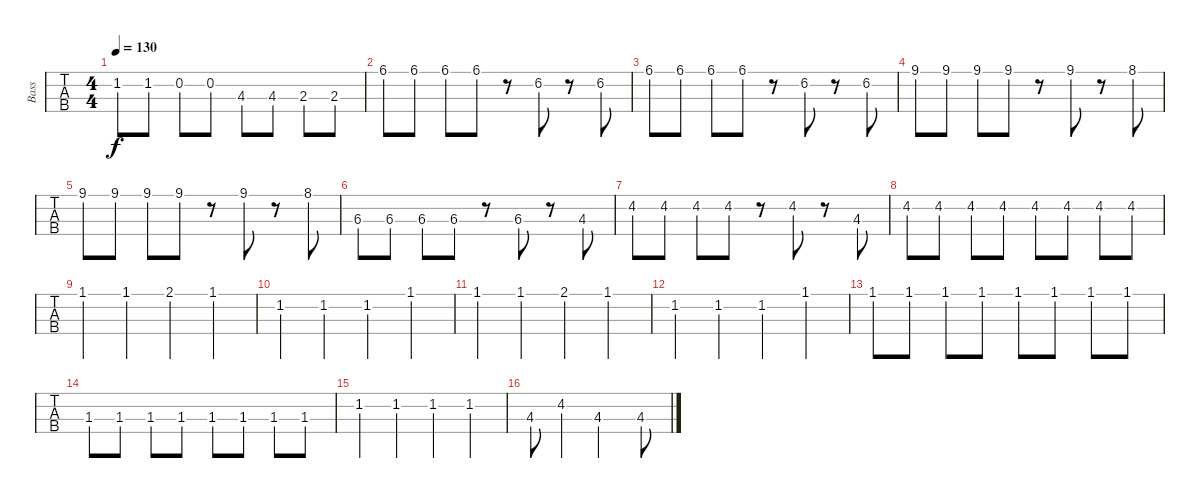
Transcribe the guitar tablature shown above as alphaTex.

\track ("Bass" "Bass") {instrument electricbasspick}
\staff {tabs}
\tuning (Eb2 Bb1 F1 C1) {hide}
\ts (4 4)
\tempo 130
\clef f4
\ks c
1.2.8{dy f} 1.2.8 0.2.8 0.2.8 4.3.8 4.3.8 2.3.8 2.3.8 |
6.1.8 6.1.8 6.1.8 6.1.8 r.8 6.2.8 r.8 6.2.8 |
6.1.8 6.1.8 6.1.8 6.1.8 r.8 6.2.8 r.8 6.2.8 |
9.1.8 9.1.8 9.1.8 9.1.8 r.8 9.1.8 r.8 8.1.8 |
9.1.8 9.1.8 9.1.8 9.1.8 r.8 9.1.8 r.8 8.1.8 |
6.3.8 6.3.8 6.3.8 6.3.8 r.8 6.3.8 r.8 4.3.8 |
4.2.8 4.2.8 4.2.8 4.2.8 r.8 4.2.8 r.8 4.3.8 |
4.2.8 4.2.8 4.2.8 4.2.8 4.2.8 4.2.8 4.2.8 4.2.8 |
1.1.4 1.1.4 2.1.4 1.1.4 |
1.2.4 1.2.4 1.2.4 1.1.4 |
1.1.4 1.1.4 2.1.4 1.1.4 |
1.2.4 1.2.4 1.2.4 1.1.4 |
1.1.8 1.1.8 1.1.8 1.1.8 1.1.8 1.1.8 1.1.8 1.1.8 |
1.3.8 1.3.8 1.3.8 1.3.8 1.3.8 1.3.8 1.3.8 1.3.8 |
1.2.4 1.2.4 1.2.4 1.2.4 |
4.3.8 4.2.4 4.3.2 4.3.8
